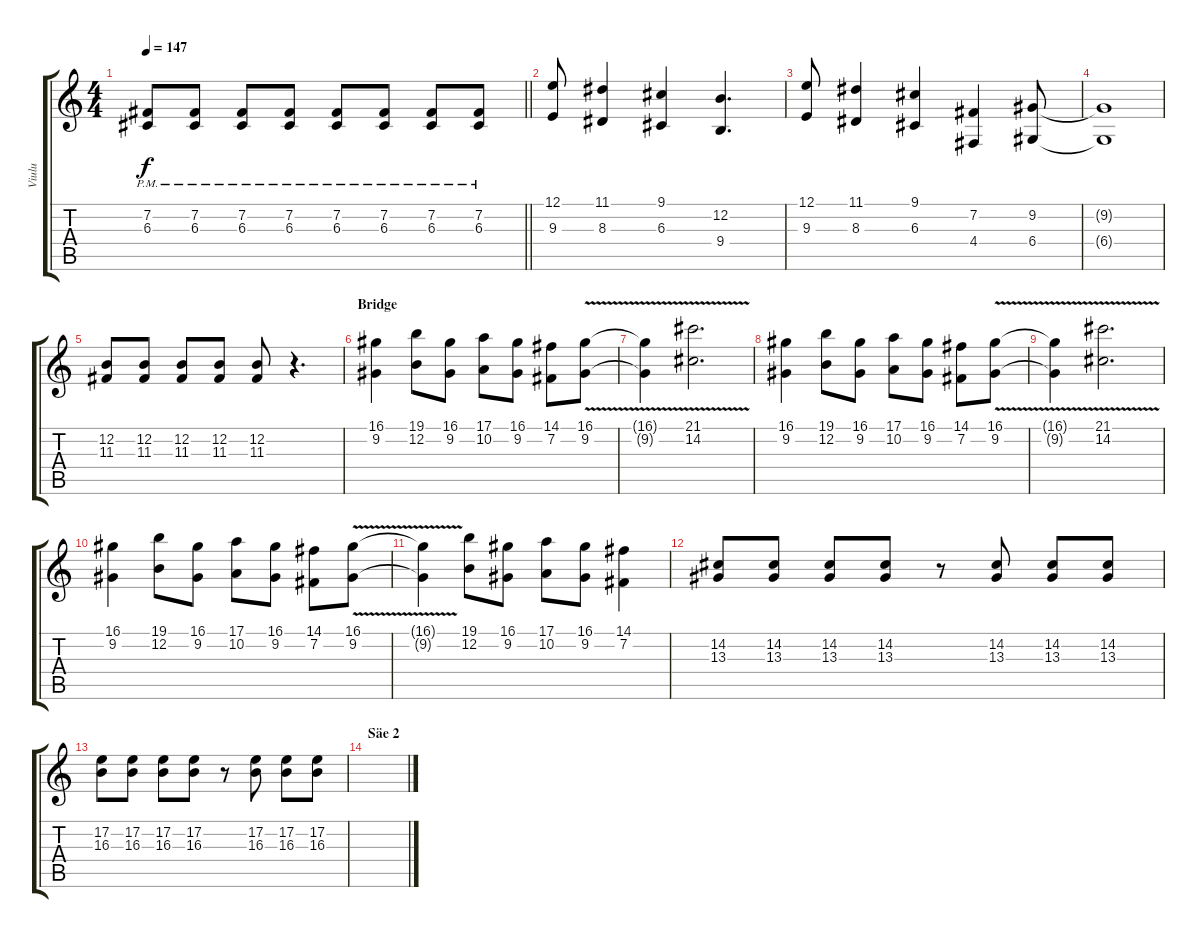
\track ("Viulu" "Viulu") {instrument violin}
\staff {score tabs}
\tuning (E4 B3 G3 D3 A2 E2) {hide}
\ts (4 4)
\tempo 147
\clef g2
\barLineRight lightlight
\ks c
(7.2{pm} 6.3{pm}).8{dy f} (7.2{pm} 6.3{pm}).8 (7.2{pm} 6.3{pm}).8 (7.2{pm} 6.3{pm}).8 (7.2{pm} 6.3{pm}).8 (7.2{pm} 6.3{pm}).8 (7.2{pm} 6.3{pm}).8 (7.2{pm} 6.3{pm}).8 |
(12.1 9.3).8 (11.1 8.3).4 (9.1 6.3).4 (12.2 9.4).4{d} |
(12.1 9.3).8 (11.1 8.3).4 (9.1 6.3).4 (7.2 4.4).4 (9.2 6.4).8 |
(9.2{t} 6.4{t}).1 |
(12.2 11.3).8 (12.2 11.3).8 (12.2 11.3).8 (12.2 11.3).8 (12.2 11.3).8 r.4{d} |
\section ("" "Bridge")
(16.1 9.2).4 (19.1 12.2).8 (16.1 9.2).8 (17.1 10.2).8 (16.1 9.2).8 (14.1 7.2).8 (16.1{v} 9.2{v}).8 |
(16.1{t} 9.2{t}).4 (21.1 14.2{v}).2{d} |
(16.1 9.2).4 (19.1 12.2).8 (16.1 9.2).8 (17.1 10.2).8 (16.1 9.2).8 (14.1 7.2).8 (16.1{v} 9.2{v}).8 |
(16.1{t} 9.2{t}).4 (21.1 14.2{v}).2{d} |
(16.1 9.2).4 (19.1 12.2).8 (16.1 9.2).8 (17.1 10.2).8 (16.1 9.2).8 (14.1 7.2).8 (16.1{v} 9.2{v}).8 |
(16.1{t} 9.2{t}).4 (19.1 12.2).8 (16.1 9.2).8 (17.1 10.2).8 (16.1 9.2).8 (14.1 7.2).4 |
(14.2 13.3).8 (14.2 13.3).8 (14.2 13.3).8 (14.2 13.3).8 r.8 (14.2 13.3).8 (14.2 13.3).8 (14.2 13.3).8 |
(17.2 16.3).8 (17.2 16.3).8 (17.2 16.3).8 (17.2 16.3).8 r.8 (17.2 16.3).8 (17.2 16.3).8 (17.2 16.3).8 |
\section ("" "Säe 2")
